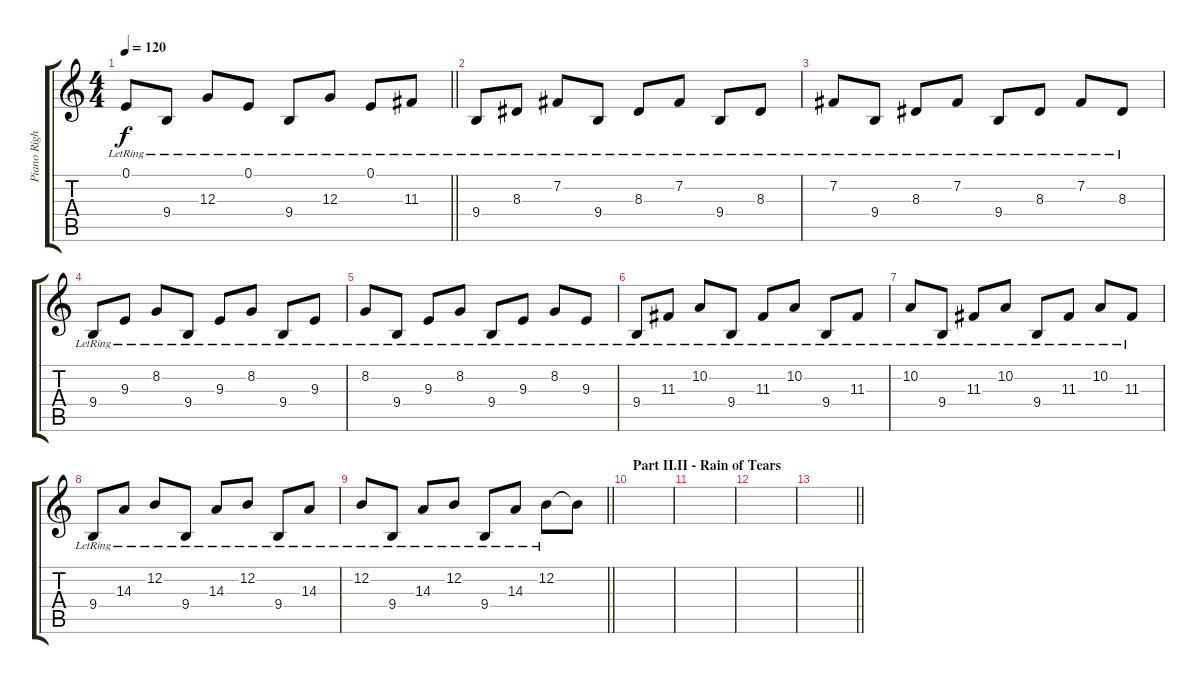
\track ("Piano Right Standard" "Piano Righ") {instrument acousticgrandpiano}
\staff {score tabs}
\tuning (E4 B3 G3 D3 A2 E2) {hide}
\ts (4 4)
\tempo 120
\clef g2
\barLineRight lightlight
\ks c
0.1{lr}.8{dy f} 9.4{lr}.8 12.3{lr}.8 0.1{lr}.8 9.4{lr}.8 12.3{lr}.8 0.1{lr}.8 11.3{lr}.8 |
9.4{lr}.8 8.3{lr}.8 7.2{lr}.8 9.4{lr}.8 8.3{lr}.8 7.2{lr}.8 9.4{lr}.8 8.3{lr}.8 |
7.2{lr}.8 9.4{lr}.8 8.3{lr}.8 7.2{lr}.8 9.4{lr}.8 8.3{lr}.8 7.2{lr}.8 8.3{lr}.8 |
9.4{lr}.8 9.3{lr}.8 8.2{lr}.8 9.4{lr}.8 9.3{lr}.8 8.2{lr}.8 9.4{lr}.8 9.3{lr}.8 |
8.2{lr}.8 9.4{lr}.8 9.3{lr}.8 8.2{lr}.8 9.4{lr}.8 9.3{lr}.8 8.2{lr}.8 9.3{lr}.8 |
9.4{lr}.8 11.3{lr}.8 10.2{lr}.8 9.4{lr}.8 11.3{lr}.8 10.2{lr}.8 9.4{lr}.8 11.3{lr}.8 |
10.2{lr}.8 9.4{lr}.8 11.3{lr}.8 10.2{lr}.8 9.4{lr}.8 11.3{lr}.8 10.2{lr}.8 11.3{lr}.8 |
9.4{lr}.8 14.3{lr}.8 12.2{lr}.8 9.4{lr}.8 14.3{lr}.8 12.2{lr}.8 9.4{lr}.8 14.3{lr}.8 |
\barLineRight lightlight
12.2{lr}.8 9.4{lr}.8 14.3{lr}.8 12.2{lr}.8 9.4{lr}.8 14.3{lr}.8 12.2{lr}.8 12.2{t}.8 |
\section ("" "Part II.II - Rain of Tears")
|
|
|
\barLineRight lightlight
